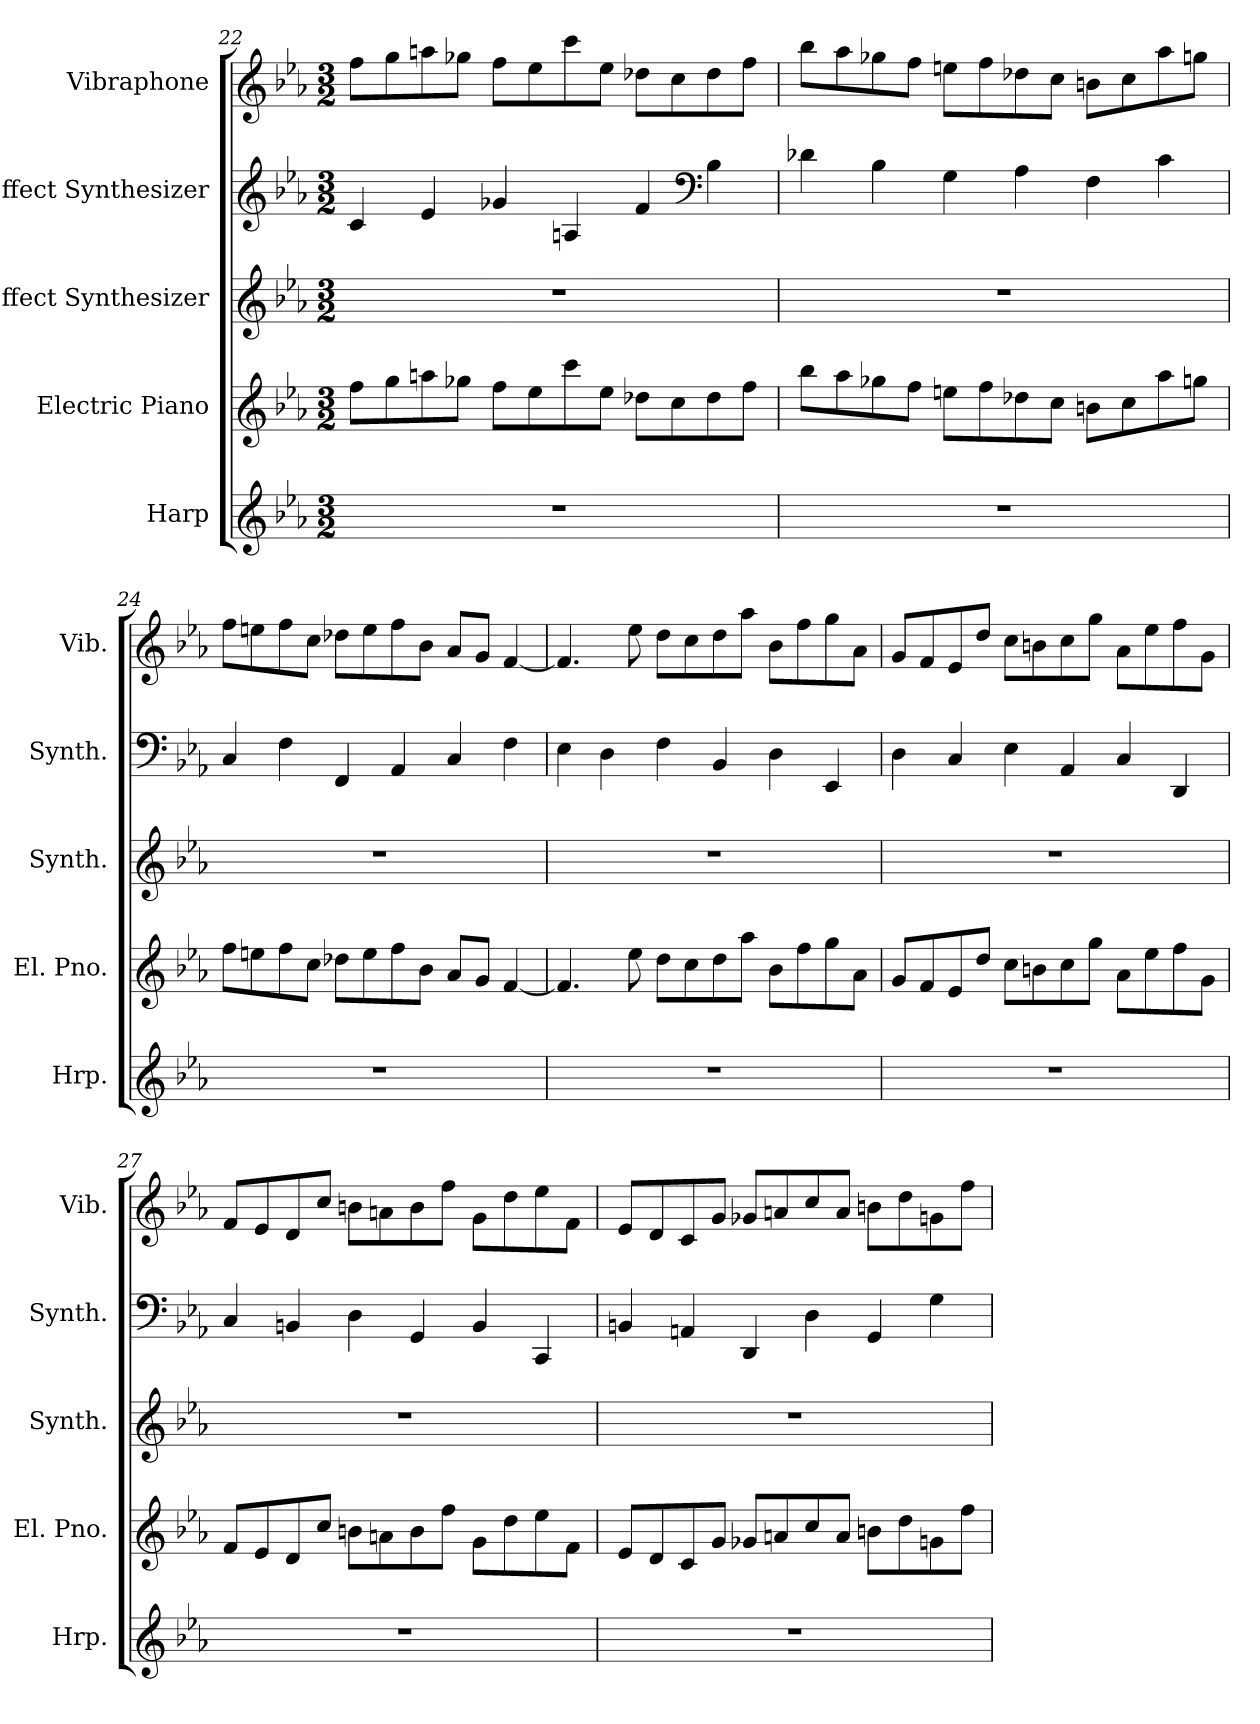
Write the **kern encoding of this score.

**kern	**kern	**kern	**kern	**kern
*part5	*part4	*part3	*part2	*part1
*staff5	*staff4	*staff3	*staff2	*staff1
*I"Harp	*I"Electric Piano	*I"Effect Synthesizer	*I"Effect Synthesizer	*I"Vibraphone
*I'Hrp.	*I'El. Pno.	*I'Synth.	*I'Synth.	*I'Vib.
!!LO:PB:g=z
*clefG2	*clefG2	*clefG2	*clefG2	*clefG2
*k[b-e-a-]	*k[b-e-a-]	*k[b-e-a-]	*k[b-e-a-]	*k[b-e-a-]
*M3/2	*M3/2	*M3/2	*M3/2	*M3/2
=22	=22	=22	=22	=22
1.r	8ff\L	1.r	4c/	8ff\L
.	8gg\	.	.	8gg\
.	8aan\	.	4e-/	8aan\
.	8gg-X\J	.	.	8gg-X\J
.	8ff\L	.	4g-X/	8ff\L
.	8ee-\	.	.	8ee-\
.	8ccc\	.	4An/	8ccc\
.	8ee-\J	.	.	8ee-\J
.	8dd-X\L	.	4f/	8dd-X\L
.	8cc\	.	.	8cc\
*	*	*	*clefF4	*
.	8dd-\	.	4B-\	8dd-\
.	8ff\J	.	.	8ff\J
=23	=23	=23	=23	=23
1.r	8bb-\L	1.r	4d-X\	8bb-\L
.	8aa-\	.	.	8aa-\
.	8gg-X\	.	4B-\	8gg-X\
.	8ff\J	.	.	8ff\J
.	8een\L	.	4G\	8een\L
.	8ff\	.	.	8ff\
.	8dd-X\	.	4A-\	8dd-X\
.	8cc\J	.	.	8cc\J
.	8bn\L	.	4F\	8bn\L
.	8cc\	.	.	8cc\
.	8aa-\	.	4c\	8aa-\
.	8ggn\J	.	.	8ggn\J
!!LO:LB:g=z
=24	=24	=24	=24	=24
1.r	8ff\L	1.r	4C/	8ff\L
.	8een\	.	.	8een\
.	8ff\	.	4F\	8ff\
.	8cc\J	.	.	8cc\J
.	8dd-X\L	.	4FF/	8dd-X\L
.	8ee\	.	.	8ee\
.	8ff\	.	4AA-/	8ff\
.	8b-\J	.	.	8b-\J
.	8a-/L	.	4C/	8a-/L
.	8g/J	.	.	8g/J
.	[4f/	.	4F\	[4f/
=25	=25	=25	=25	=25
1.r	4.f/]	1.r	4E-\	4.f/]
.	.	.	4D\	.
.	8ee-\	.	.	8ee-\
.	8dd\L	.	4F\	8dd\L
.	8cc\	.	.	8cc\
.	8dd\	.	4BB-/	8dd\
.	8aa-\J	.	.	8aa-\J
.	8b-\L	.	4D\	8b-\L
.	8ff\	.	.	8ff\
.	8gg\	.	4EE-/	8gg\
.	8a-\J	.	.	8a-\J
=26	=26	=26	=26	=26
1.r	8g/L	1.r	4D\	8g/L
.	8f/	.	.	8f/
.	8e-/	.	4C/	8e-/
.	8dd/J	.	.	8dd/J
.	8cc\L	.	4E-\	8cc\L
.	8bn\	.	.	8bn\
.	8cc\	.	4AA-/	8cc\
.	8gg\J	.	.	8gg\J
.	8a-\L	.	4C/	8a-\L
.	8ee-\	.	.	8ee-\
.	8ff\	.	4DD/	8ff\
.	8g\J	.	.	8g\J
!!LO:PB:g=z
=27	=27	=27	=27	=27
1.r	8f/L	1.r	4C/	8f/L
.	8e-/	.	.	8e-/
.	8d/	.	4BBn/	8d/
.	8cc/J	.	.	8cc/J
.	8bn\L	.	4D\	8bn\L
.	8an\	.	.	8an\
.	8b\	.	4GG/	8b\
.	8ff\J	.	.	8ff\J
.	8g\L	.	4BB/	8g\L
.	8dd\	.	.	8dd\
.	8ee-\	.	4CC/	8ee-\
.	8f\J	.	.	8f\J
=28	=28	=28	=28	=28
1.r	8e-/L	1.r	4BBn/	8e-/L
.	8d/	.	.	8d/
.	8c/	.	4AAn/	8c/
.	8g/J	.	.	8g/J
.	8g-X/L	.	4DD/	8g-X/L
.	8an/	.	.	8an/
.	8cc/	.	4D\	8cc/
.	8a/J	.	.	8a/J
.	8bn\L	.	4GG/	8bn\L
.	8dd\	.	.	8dd\
.	8gn\	.	4G\	8gn\
.	8ff\J	.	.	8ff\J
=	=	=	=	=
*-	*-	*-	*-	*-
